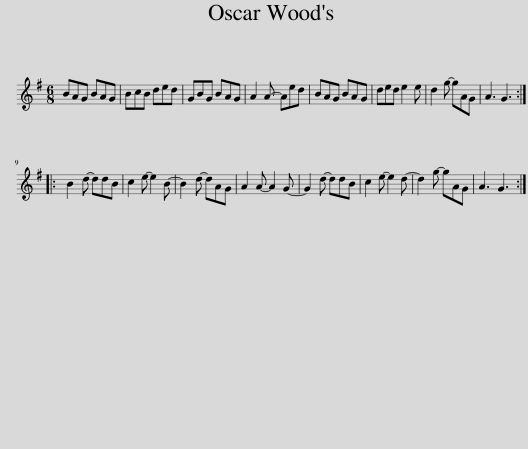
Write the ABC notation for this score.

X:1
L:1/8
M:6/8
I:linebreak $
K:G
V:1 treble
V:1
 BAG BAG | BcB ded | GBG BAG | A2 A- Aed | BAG BAG | %5
 ded e2 e | d2 g- gAG | A3 G3 ::$ B2 d- ddB | c2 e- e2 B- | %10
 B2 d- dAG | A2 A- A2 G- | G2 d- ddB | c2 e- e2 d- | d2 g- gAG | %15
 A3 G3 :| %16
